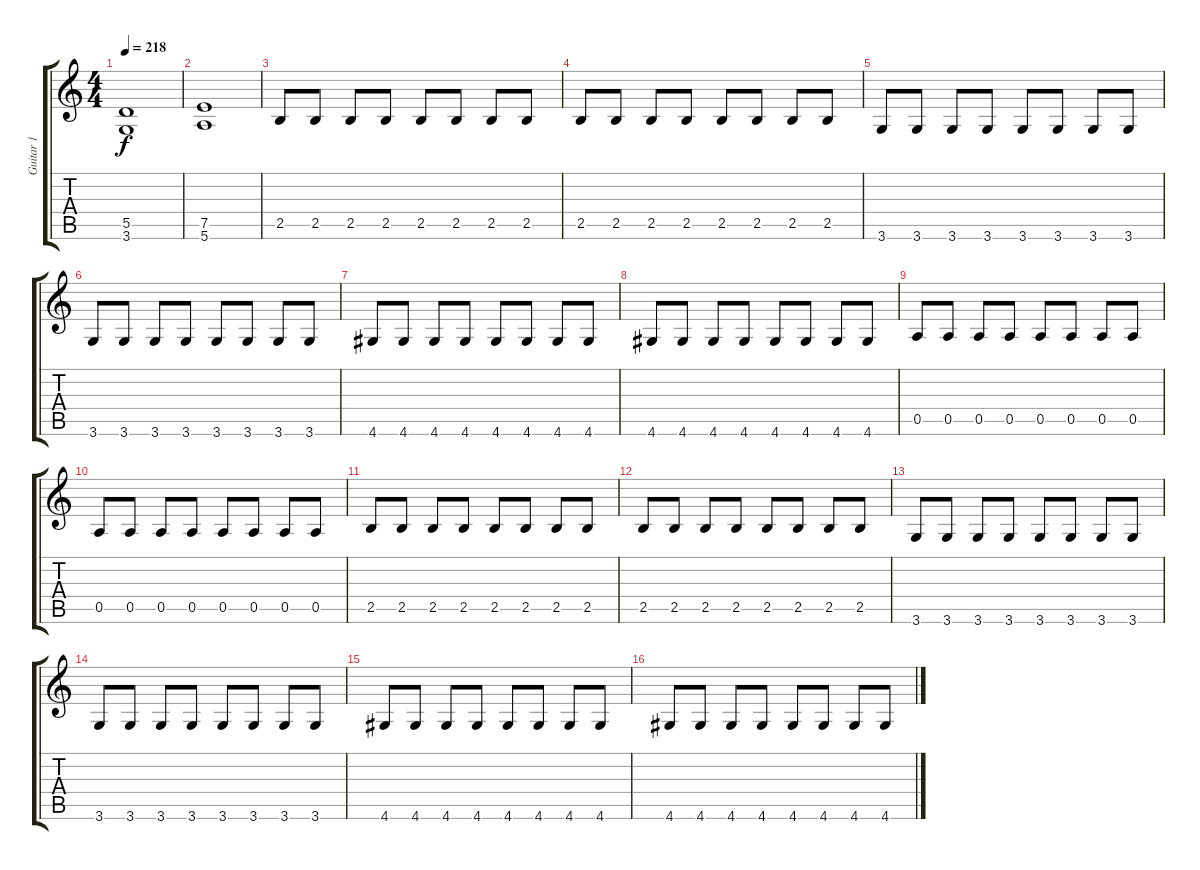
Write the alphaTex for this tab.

\track ("Guitar 1" "Guitar 1") {instrument distortionguitar}
\staff {score tabs}
\tuning (E4 B3 G3 D3 A2 E2) {hide}
\ts (4 4)
\tempo 218
\clef g2
\ks c
(5.5 3.6).1{dy f} |
(7.5 5.6).1 |
2.5.8 2.5.8 2.5.8 2.5.8 2.5.8 2.5.8 2.5.8 2.5.8 |
2.5.8 2.5.8 2.5.8 2.5.8 2.5.8 2.5.8 2.5.8 2.5.8 |
3.6.8 3.6.8 3.6.8 3.6.8 3.6.8 3.6.8 3.6.8 3.6.8 |
3.6.8 3.6.8 3.6.8 3.6.8 3.6.8 3.6.8 3.6.8 3.6.8 |
4.6.8 4.6.8 4.6.8 4.6.8 4.6.8 4.6.8 4.6.8 4.6.8 |
4.6.8 4.6.8 4.6.8 4.6.8 4.6.8 4.6.8 4.6.8 4.6.8 |
0.5.8 0.5.8 0.5.8 0.5.8 0.5.8 0.5.8 0.5.8 0.5.8 |
0.5.8 0.5.8 0.5.8 0.5.8 0.5.8 0.5.8 0.5.8 0.5.8 |
2.5.8 2.5.8 2.5.8 2.5.8 2.5.8 2.5.8 2.5.8 2.5.8 |
2.5.8 2.5.8 2.5.8 2.5.8 2.5.8 2.5.8 2.5.8 2.5.8 |
3.6.8 3.6.8 3.6.8 3.6.8 3.6.8 3.6.8 3.6.8 3.6.8 |
3.6.8 3.6.8 3.6.8 3.6.8 3.6.8 3.6.8 3.6.8 3.6.8 |
4.6.8 4.6.8 4.6.8 4.6.8 4.6.8 4.6.8 4.6.8 4.6.8 |
4.6.8 4.6.8 4.6.8 4.6.8 4.6.8 4.6.8 4.6.8 4.6.8
